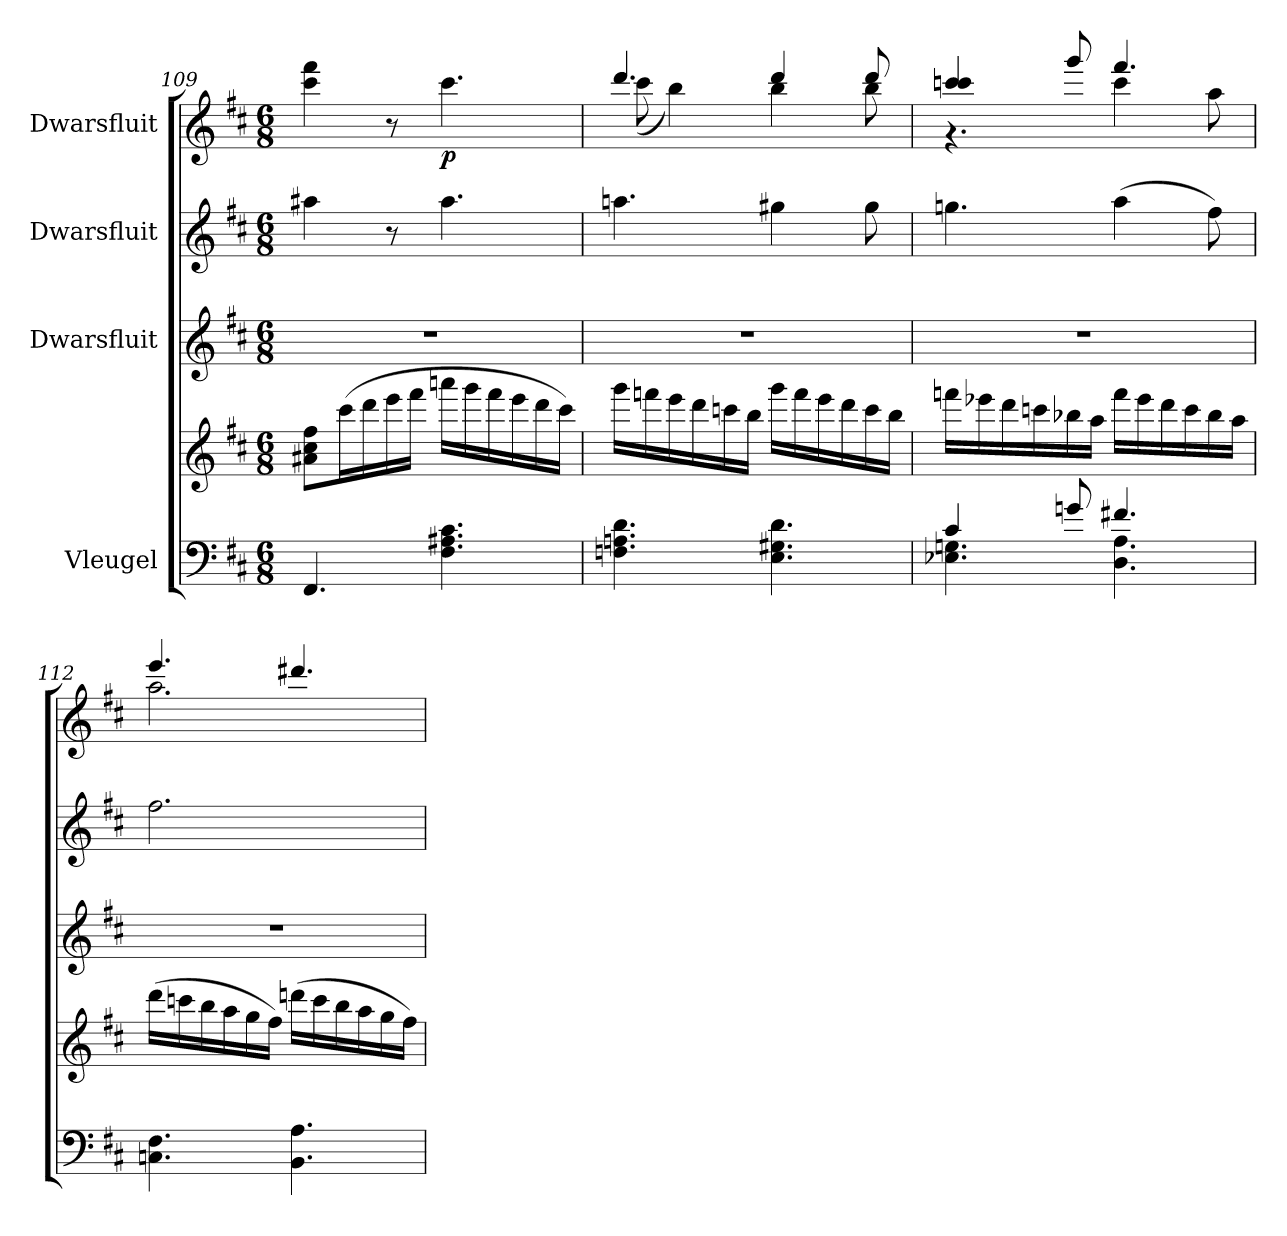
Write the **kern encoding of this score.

**kern	**kern	**kern	**kern	**kern	**dynam
*part4	*part4	*part3	*part2	*part1	*part1
*staff5	*staff4	*staff3	*staff2	*staff1	*staff1
*I"Vleugel	*	*I"Dwarsfluit	*I"Dwarsfluit	*I"Dwarsfluit	*
*clefF4	*clefG2	*clefG2	*clefG2	*clefG2	*
*k[f#c#]	*k[f#c#]	*k[f#c#]	*k[f#c#]	*k[f#c#]	*
*M6/8	*M6/8	*M6/8	*M6/8	*M6/8	*
=109	=109	=109	=109	=109	=109
4.FF#/	8a#X\ 8cc#\ 8ff#\L	2.r	4aa#X\	4ccc#\ 4fff#\	.
.	(16ccc#\L	.	.	.	.
.	16ddd\	.	.	.	.
.	16eee\	.	8r	8r	.
.	16fff#\JJ	.	.	.	.
!	!	!	!	!	!LO:DY:b
4.F#\ 4.A#X\ 4.c#\	16aaan\LL	.	4.aa#\	4.ccc#\	p
.	16ggg\	.	.	.	.
.	16fff#\	.	.	.	.
.	16eee\	.	.	.	.
.	16ddd\	.	.	.	.
.	16ccc#\JJ)	.	.	.	.
!!LO:LB:g=z
=110	=110	=110	=110	=110	=110
*	*	*	*	*^	*
4.Fn\ 4.An\ 4.d\	16ggg\LL	2.r	4.aan\	4.ddd/	(8ccc#\	.
.	16fffn\	.	.	.	.	.
.	16eee\	.	.	.	4bb\)	.
.	16ddd\	.	.	.	.	.
.	16cccn\	.	.	.	.	.
.	16bb\JJ	.	.	.	.	.
4.E\ 4.G#X\ 4.d\	16ggg\LL	.	4gg#X\	4ddd/	4bb\	.
.	16fff\	.	.	.	.	.
.	16eee\	.	.	.	.	.
.	16ddd\	.	.	.	.	.
.	16ccc\	.	8gg#\	8ddd/	8bb\	.
.	16bb\JJ	.	.	.	.	.
=111	=111	=111	=111	=111	=111	=111
*^	*	*	*	*	*	*
4c#/	4.E-X\ 4.Gn\	16fffn\LL	2.r	4.ggn\	4cccn/ 4ccc/	4.r	.
.	.	16eee-X\	.	.	.	.	.
.	.	16ddd\	.	.	.	.	.
.	.	16cccn\	.	.	.	.	.
8gn/	.	16bb-X\	.	.	8ggg/	.	.
.	.	16aa\JJ	.	.	.	.	.
4.f#X/	4.D\ 4.A\	16fff\LL	.	(4aa\	4.fff#/	4ccc\	.
.	.	16eee-\	.	.	.	.	.
.	.	16ddd\	.	.	.	.	.
.	.	16ccc\	.	.	.	.	.
.	.	16bb-\	.	8ff#\)	.	8aa\	.
.	.	16aa\JJ	.	.	.	.	.
*v	*v	*	*	*	*	*	*
!!LO:PB:g=z	!!
=112	=112	=112	=112	=112	=112	=112
4.Cn\ 4.F#\	(16ddd\LL	2.r	2.ff#\	4.eee/	2.aa\	.
.	16cccn\	.	.	.	.	.
.	16bb\	.	.	.	.	.
.	16aa\	.	.	.	.	.
.	16gg\	.	.	.	.	.
.	16ff#\JJ)	.	.	.	.	.
4.BB\ 4.A\	(16dddn\LL	.	.	4.ddd#X/	.	.
.	16ccc\	.	.	.	.	.
.	16bb\	.	.	.	.	.
.	16aa\	.	.	.	.	.
.	16gg\	.	.	.	.	.
.	16ff#\JJ)	.	.	.	.	.
*	*	*	*	*v	*v	*
=	=	=	=	=	=
*-	*-	*-	*-	*-	*-
